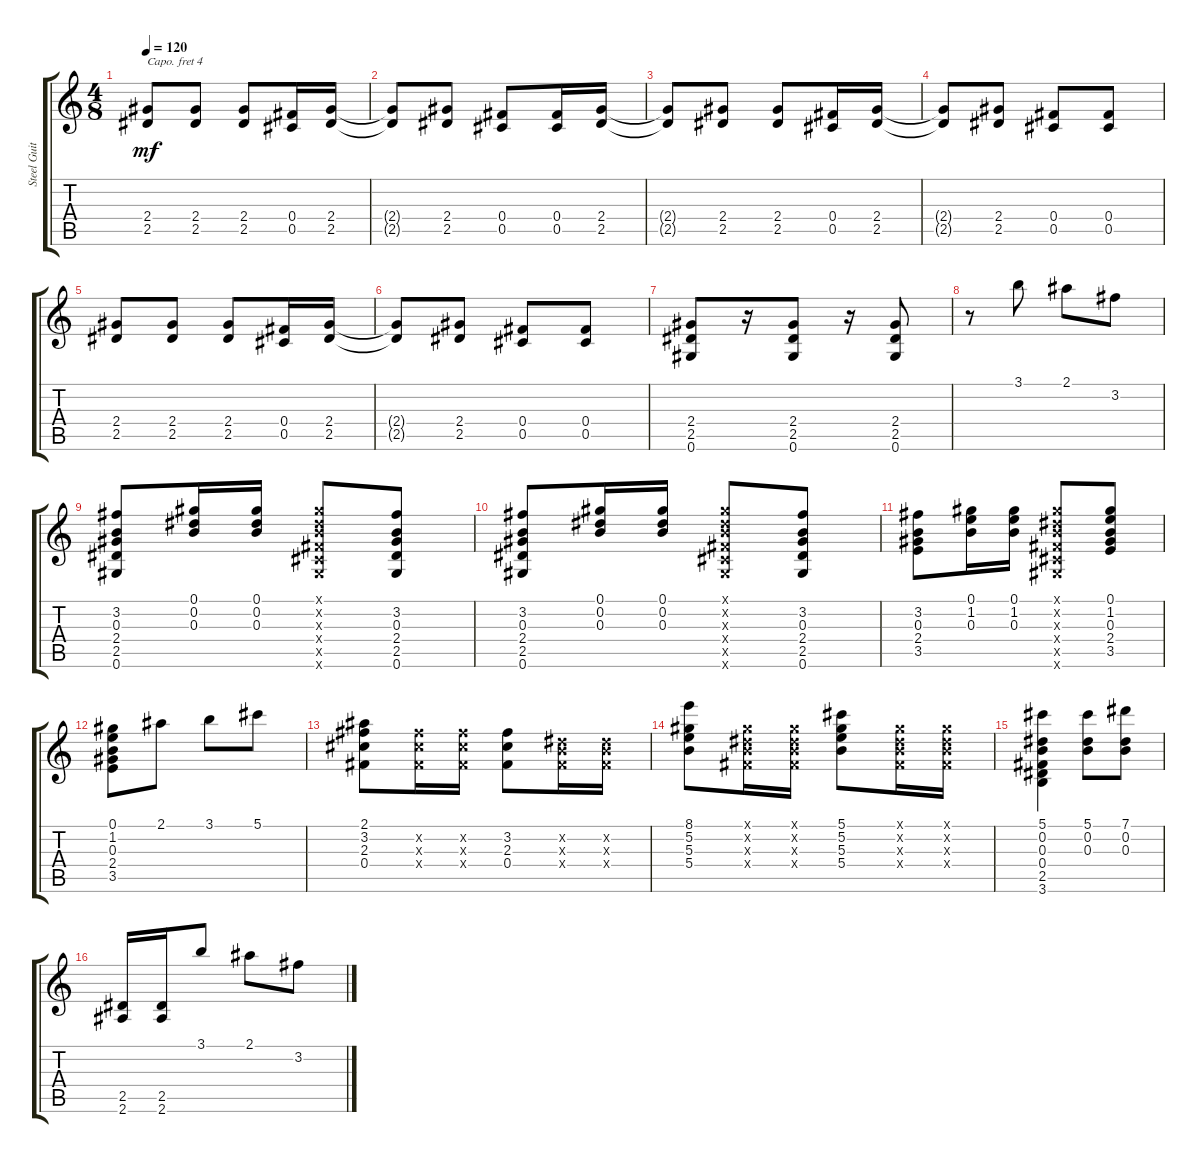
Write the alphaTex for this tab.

\track ("Steel Guitar" "Steel Guit") {instrument acousticguitarsteel}
\staff {score tabs}
\capo 4
\tuning (E4 B3 G3 D3 A2 E2) {hide}
\ts (4 8)
\tempo 120
\clef g2
\ks c
(2.4 2.5).8{dy mf instrument acousticguitarsteel} (2.4 2.5).8 (2.4 2.5).8 (0.4 0.5).16 (2.4 2.5).16 |
(2.4{t} 2.5{t}).8 (2.4 2.5).8 (0.4 0.5).8 (0.4 0.5).16 (2.4 2.5).16 |
(2.4{t} 2.5{t}).8 (2.4 2.5).8 (2.4 2.5).8 (0.4 0.5).16 (2.4 2.5).16 |
(2.4{t} 2.5{t}).8 (2.4 2.5).8 (0.4 0.5).8 (0.4 0.5).8 |
(2.4 2.5).8 (2.4 2.5).8 (2.4 2.5).8 (0.4 0.5).16 (2.4 2.5).16 |
(2.4{t} 2.5{t}).8 (2.4 2.5).8 (0.4 0.5).8 (0.4 0.5).8 |
(2.4 2.5 0.6).8 r.16 (2.4 2.5 0.6).8 r.16 (2.4 2.5 0.6).8 |
r.8 3.1.8 2.1.8 3.2.8 |
(3.2 0.3 2.4 2.5 0.6).8 (0.1 0.2 0.3).16 (0.1 0.2 0.3).16 (0.1{x} 0.2{x} 0.3{x} 0.4{x} 0.5{x} 0.6{x}).8 (3.2 0.3 2.4 2.5 0.6).8 |
(3.2 0.3 2.4 2.5 0.6).8 (0.1 0.2 0.3).16 (0.1 0.2 0.3).16 (0.1{x} 0.2{x} 0.3{x} 0.4{x} 0.5{x} 0.6{x}).8 (3.2 0.3 2.4 2.5 0.6).8 |
(3.2 0.3 2.4 3.5).8 (0.1 1.2 0.3).16 (0.1 1.2 0.3).16 (0.1{x} 0.2{x} 0.3{x} 0.4{x} 0.5{x} 0.6{x}).8 (0.1 1.2 0.3 2.4 3.5).8 |
(0.1 1.2 0.3 2.4 3.5).8 2.1.8 3.1.8 5.1.8 |
(2.1 3.2 2.3 0.4).8 (3.2{x} 2.3{x} 0.4{x}).16 (3.2{x} 2.3{x} 0.4{x}).16 (3.2 2.3 0.4).8 (0.2{x} 0.3{x} 0.4{x}).16 (0.2{x} 0.3{x} 0.4{x}).16 |
(8.1 5.2 5.3 5.4).8 (0.1{x} 0.2{x} 0.3{x} 0.4{x}).16 (0.1{x} 0.2{x} 0.3{x} 0.4{x}).16 (5.1 5.2 5.3 5.4).8 (0.1{x} 0.2{x} 0.3{x} 0.4{x}).16 (0.1{x} 0.2{x} 0.3{x} 0.4{x}).16 |
(5.1 0.2 0.3 0.4 2.5 3.6).4 (5.1 0.2 0.3).8 (7.1 0.2 0.3).8 |
(2.5 2.6).16 (2.5 2.6).16 3.1.8 2.1.8 3.2.8
